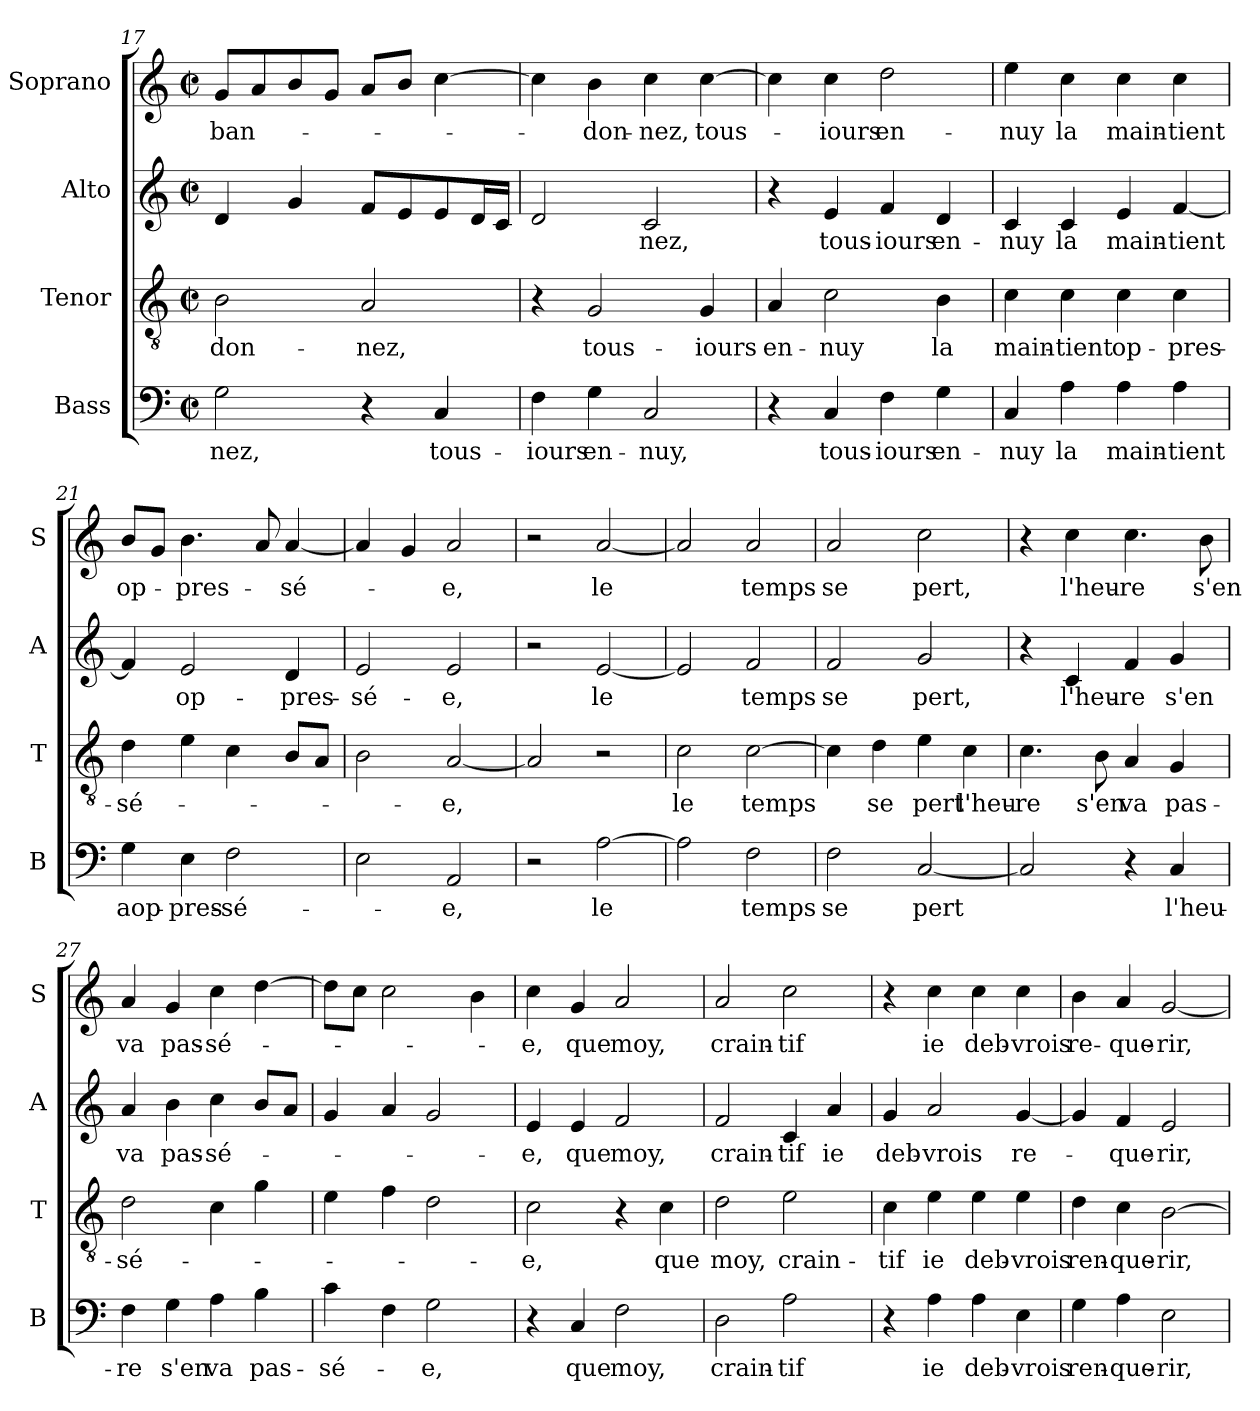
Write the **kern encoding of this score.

**kern	**text	**kern	**text	**kern	**text	**kern	**text
*part4	*part4	*part3	*part3	*part2	*part2	*part1	*part1
*staff4	*staff4	*staff3	*staff3	*staff2	*staff2	*staff1	*staff1
*I"Bass	*	*I"Tenor	*	*I"Alto	*	*I"Soprano	*
*I'B	*	*I'T	*	*I'A	*	*I'S	*
*clefF4	*	*clefGv2	*	*clefG2	*	*clefG2	*
*k[]	*	*k[]	*	*k[]	*	*k[]	*
*C:	*	*C:	*	*C:	*	*C:	*
*M2/2	*	*M2/2	*	*M2/2	*	*M2/2	*
*met(c|)	*	*met(c|)	*	*met(c|)	*	*met(c|)	*
=17	=17	=17	=17	=17	=17	=17	=17
!	!LO:LY:b	!	!LO:LY:b	!	!	!	!LO:LY:b
2G\	-nez,	2B\	don-	4d/	.	8g/L	-ban-
.	.	.	.	.	.	8a/	.
.	.	.	.	4g/	.	8b/	.
.	.	.	.	.	.	8g/J	.
!	!	!	!LO:LY:b	!	!	!	!
4r	.	2A/	-nez,	8f/L	.	8a/L	.
.	.	.	.	8e/	.	8b/J	.
!	!LO:LY:b	!	!	!	!	!	!
4C/	tous-	.	.	8e/	.	[4cc\	.
.	.	.	.	16d/L	.	.	.
.	.	.	.	16c/JJ	.	.	.
=18	=18	=18	=18	=18	=18	=18	=18
!	!LO:LY:b	!	!	!	!	!	!
4F\	-iours	4r	.	2d/	.	4cc\]	.
!	!LO:LY:b	!	!LO:LY:b	!	!	!	!LO:LY:b
4G\	en-	2G/	tous-	.	.	4b\	-don-
!	!LO:LY:b	!	!	!	!LO:LY:b	!	!LO:LY:b
2C/	-nuy,	.	.	2c/	-nez,	4cc\	-nez,
!	!	!	!LO:LY:b	!	!	!	!LO:LY:b
.	.	4G/	-iours	.	.	[4cc\	tous-
=19	=19	=19	=19	=19	=19	=19	=19
!	!	!	!LO:LY:b	!	!	!	!
4r	.	4A/	en-	4r	.	4cc\]	.
!	!LO:LY:b	!	!LO:LY:b	!	!LO:LY:b	!	!LO:LY:b
4C/	tous-	2c\	-nuy	4e/	tous-	4cc\	-iours
!	!LO:LY:b	!	!	!	!LO:LY:b	!	!LO:LY:b
4F\	-iours	.	.	4f/	-iours	2dd\	en-
!	!LO:LY:b	!	!LO:LY:b	!	!LO:LY:b	!	!
4G\	en-	4B\	la	4d/	en-	.	.
=20	=20	=20	=20	=20	=20	=20	=20
!	!LO:LY:b	!	!LO:LY:b	!	!LO:LY:b	!	!LO:LY:b
4C/	-nuy	4c\	main-	4c/	-nuy	4ee\	-nuy
!	!LO:LY:b	!	!LO:LY:b	!	!LO:LY:b	!	!LO:LY:b
4A\	la	4c\	-tient	4c/	la	4cc\	la
!	!LO:LY:b	!	!LO:LY:b	!	!LO:LY:b	!	!LO:LY:b
4A\	main-	4c\	op-	4e/	main-	4cc\	main-
!	!LO:LY:b	!	!LO:LY:b	!	!LO:LY:b	!	!LO:LY:b
4A\	-tient	4c\	-pres-	[4f/	-tient	4cc\	-tient
!!LO:LB:g=z
=21	=21	=21	=21	=21	=21	=21	=21
!	!LO:LY:b	!	!LO:LY:b	!	!	!	!LO:LY:b
4G\	aop-	4d\	-sé-	4f/]	.	8b/L	op-
.	.	.	.	.	.	8g/J	.
!	!LO:LY:b	!	!	!	!LO:LY:b	!	!LO:LY:b
4E\	-pres-	4e\	.	2e/	op-	4.b\	-pres-
!	!LO:LY:b	!	!	!	!	!	!
2F\	-sé-	4c\	.	.	.	.	.
.	.	.	.	.	.	8a/	.
!	!	!	!	!	!LO:LY:b	!	!LO:LY:b
.	.	8B/L	.	4d/	-pres-	[4a/	-sé-
.	.	8A/J	.	.	.	.	.
=22	=22	=22	=22	=22	=22	=22	=22
!	!	!	!	!	!LO:LY:b	!	!
2E\	.	2B\	.	2e/	-sé-	4a/]	.
.	.	.	.	.	.	4g/	.
!	!LO:LY:b	!	!LO:LY:b	!	!LO:LY:b	!	!LO:LY:b
2AA/	-e,	[2A/	-e,	2e/	-e,	2a/	-e,
=23	=23	=23	=23	=23	=23	=23	=23
2r	.	2A/]	.	2r	.	2r	.
!	!LO:LY:b	!	!	!	!LO:LY:b	!	!LO:LY:b
[2A\	le	2r	.	[2e/	le	[2a/	le
=24	=24	=24	=24	=24	=24	=24	=24
!	!	!	!LO:LY:b	!	!	!	!
2A\]	.	2c\	le	2e/]	.	2a/]	.
!	!LO:LY:b	!	!LO:LY:b	!	!LO:LY:b	!	!LO:LY:b
2F\	temps	[2c\	temps	2f/	temps	2a/	temps
=25	=25	=25	=25	=25	=25	=25	=25
!	!LO:LY:b	!	!	!	!LO:LY:b	!	!LO:LY:b
2F\	se	4c\]	.	2f/	se	2a/	se
!	!	!	!LO:LY:b	!	!	!	!
.	.	4d\	se	.	.	.	.
!	!LO:LY:b	!	!LO:LY:b	!	!LO:LY:b	!	!LO:LY:b
[2C/	pert	4e\	pert	2g/	pert,	2cc\	pert,
!	!	!	!LO:LY:b	!	!	!	!
.	.	4c\	l'heu-	.	.	.	.
!!LO:LB:g=z
=26	=26	=26	=26	=26	=26	=26	=26
!	!	!	!LO:LY:b	!	!	!	!
2C/]	.	4.c\	-re	4r	.	4r	.
!	!	!	!	!	!LO:LY:b	!	!LO:LY:b
.	.	.	.	4c/	l'heu-	4cc\	l'heu-
!	!	!	!LO:LY:b	!	!	!	!
.	.	8B\	s'en	.	.	.	.
!	!	!	!LO:LY:b	!	!LO:LY:b	!	!LO:LY:b
4r	.	4A/	va	4f/	-re	4.cc\	-re
!	!LO:LY:b	!	!LO:LY:b	!	!LO:LY:b	!	!
4C/	l'heu-	4G/	pas-	4g/	s'en	.	.
!	!	!	!	!	!	!	!LO:LY:b
.	.	.	.	.	.	8b\	s'en
=27	=27	=27	=27	=27	=27	=27	=27
!	!LO:LY:b	!	!LO:LY:b	!	!LO:LY:b	!	!LO:LY:b
4F\	-re	2d\	-sé-	4a/	va	4a/	va
!	!LO:LY:b	!	!	!	!LO:LY:b	!	!LO:LY:b
4G\	s'en	.	.	4b\	pas-	4g/	pas-
!	!LO:LY:b	!	!	!	!LO:LY:b	!	!LO:LY:b
4A\	va	4c\	.	4cc\	-sé-	4cc\	-sé-
!	!LO:LY:b	!	!	!	!	!	!
4B\	pas-	4g\	.	8b/L	.	[4dd\	.
.	.	.	.	8a/J	.	.	.
=28	=28	=28	=28	=28	=28	=28	=28
!	!LO:LY:b	!	!	!	!	!	!
4c\	-sé-	4e\	.	4g/	.	8dd\L]	.
.	.	.	.	.	.	8cc\J	.
4F\	.	4f\	.	4a/	.	2cc\	.
!	!LO:LY:b	!	!	!	!	!	!
2G\	-e,	2d\	.	2g/	.	.	.
.	.	.	.	.	.	4b\	.
=29	=29	=29	=29	=29	=29	=29	=29
!	!	!	!LO:LY:b	!	!LO:LY:b	!	!LO:LY:b
4r	.	2c\	-e,	4e/	-e,	4cc\	-e,
!	!LO:LY:b	!	!	!	!LO:LY:b	!	!LO:LY:b
4C/	que	.	.	4e/	que	4g/	que
!	!LO:LY:b	!	!	!	!LO:LY:b	!	!LO:LY:b
2F\	moy,	4r	.	2f/	moy,	2a/	moy,
!	!	!	!LO:LY:b	!	!	!	!
.	.	4c\	que	.	.	.	.
=30	=30	=30	=30	=30	=30	=30	=30
!	!LO:LY:b	!	!LO:LY:b	!	!LO:LY:b	!	!LO:LY:b
2D\	crain-	2d\	moy,	2f/	crain-	2a/	crain-
!	!LO:LY:b	!	!LO:LY:b	!	!LO:LY:b	!	!LO:LY:b
2A\	-tif	2e\	crain-	4c/	-tif	2cc\	-tif
!	!	!	!	!	!LO:LY:b	!	!
.	.	.	.	4a/	ie	.	.
!!LO:PB:g=z
=31	=31	=31	=31	=31	=31	=31	=31
!	!	!	!LO:LY:b	!	!LO:LY:b	!	!
4r	.	4c\	-tif	4g/	deb-	4r	.
!	!LO:LY:b	!	!LO:LY:b	!	!LO:LY:b	!	!LO:LY:b
4A\	ie	4e\	ie	2a/	-vrois	4cc\	ie
!	!LO:LY:b	!	!LO:LY:b	!	!	!	!LO:LY:b
4A\	deb-	4e\	deb-	.	.	4cc\	deb-
!	!LO:LY:b	!	!LO:LY:b	!	!LO:LY:b	!	!LO:LY:b
4E\	-vrois	4e\	-vrois	[4g/	re-	4cc\	-vrois
=32	=32	=32	=32	=32	=32	=32	=32
!	!LO:LY:b	!	!LO:LY:b	!	!	!	!LO:LY:b
4G\	ren-	4d\	ren-	4g/]	.	4b\	re-
!	!LO:LY:b	!	!LO:LY:b	!	!LO:LY:b	!	!LO:LY:b
4A\	-que-	4c\	-que-	4f/	-que-	4a/	-que-
!	!LO:LY:b	!	!LO:LY:b	!	!LO:LY:b	!	!LO:LY:b
2E\	-rir,	[2B\	-rir,	2e/	-rir,	[2g/	-rir,
=	=	=	=	=	=	=	=
*-	*-	*-	*-	*-	*-	*-	*-
